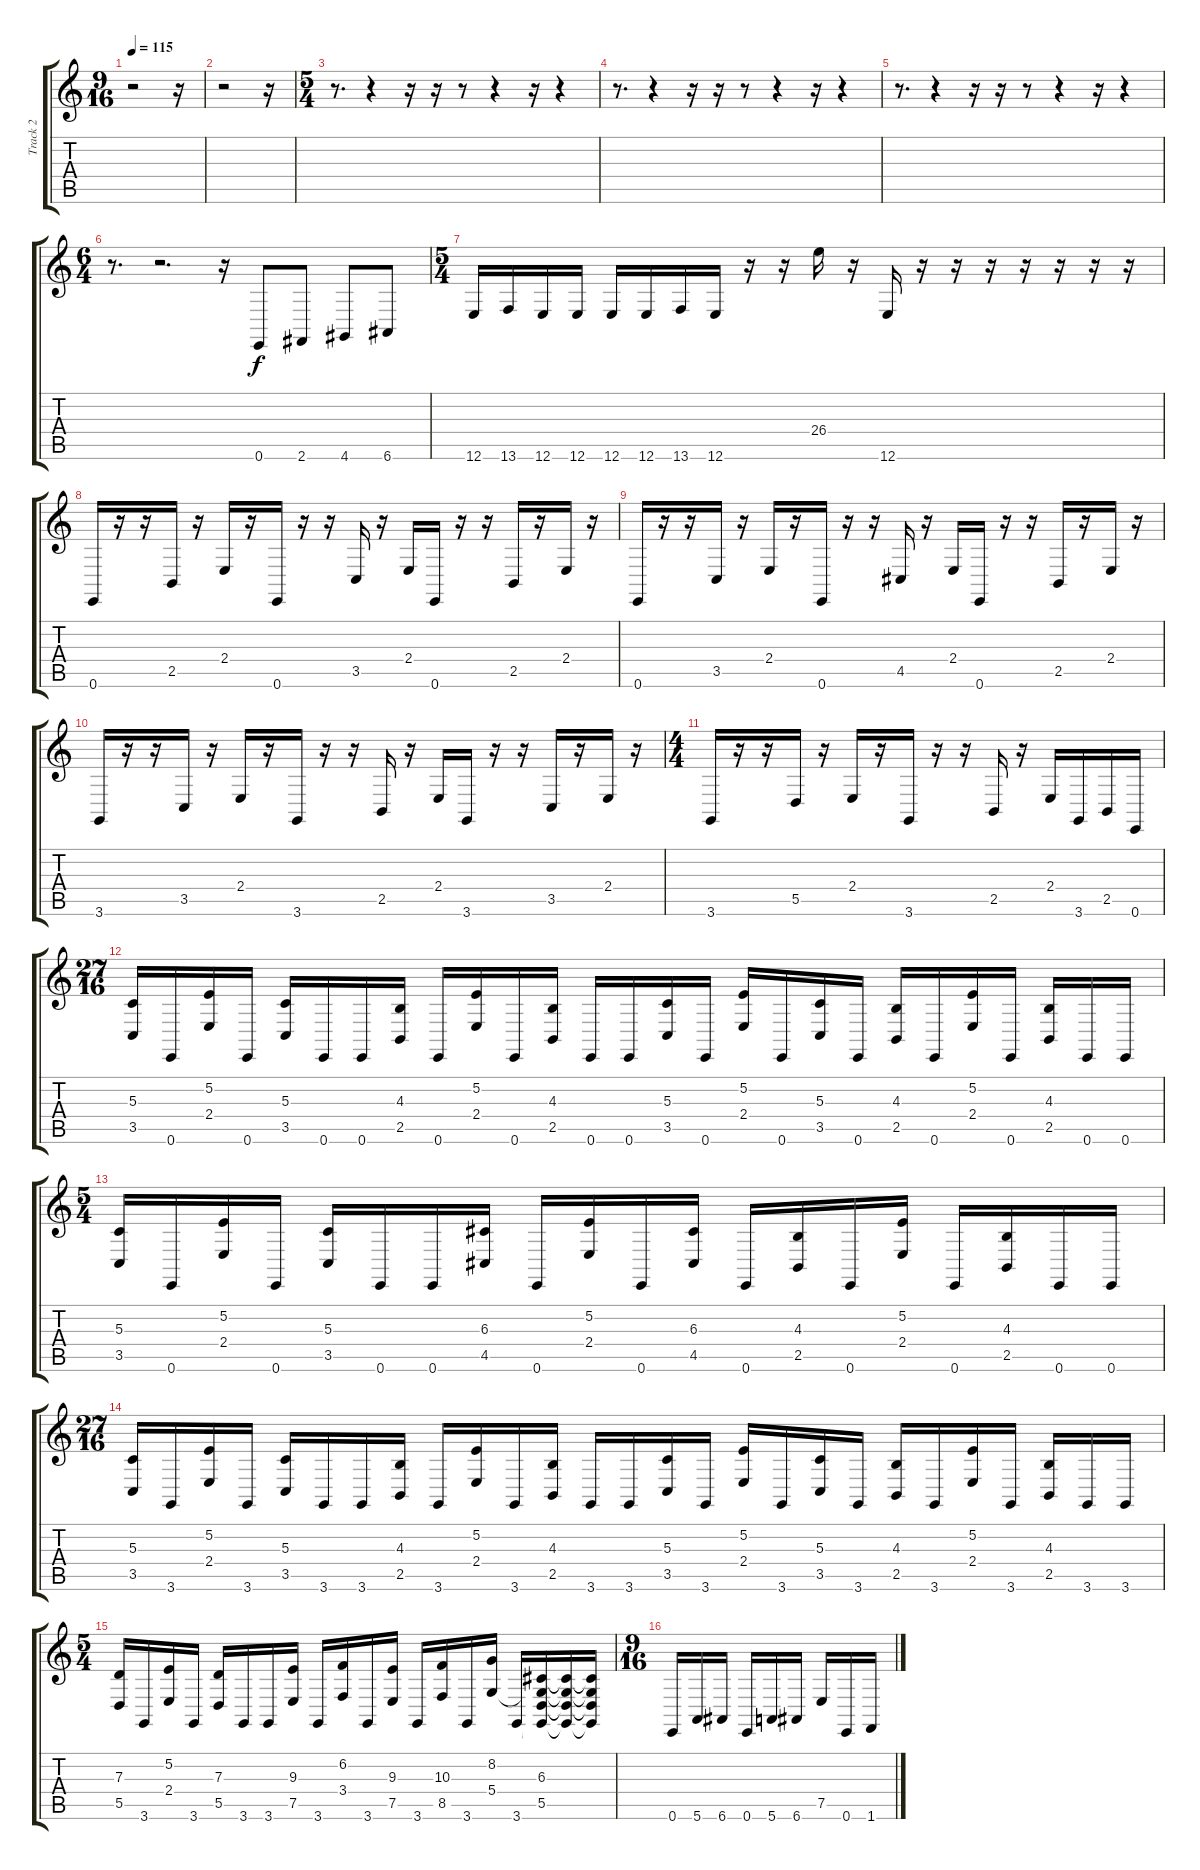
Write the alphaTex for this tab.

\track ("Track 2" "Track 2") {instrument marimba}
\staff {score tabs}
\tuning (E4 B3 G3 D3 A2 E2) {hide}
\ts (9 16)
\tempo 115
\clef g2
\ks c
r.2{dy f} r.16 |
r.2 r.16 |
\ts (5 4)
r.8{d} r.4 r.16 r.16 r.8 r.4 r.16 r.4 |
r.8{d} r.4 r.16 r.16 r.8 r.4 r.16 r.4 |
r.8{d} r.4 r.16 r.16 r.8 r.4 r.16 r.4 |
\ts (6 4)
r.8{d} r.2{d} r.16 0.6.8 2.6.8 4.6.8 6.6.8 |
\ts (5 4)
12.6.16 13.6.16 12.6.16 12.6.16 12.6.16 12.6.16 13.6.16 12.6.16 r.16 r.16 26.4.16 r.16 12.6.16 r.16 r.16 r.16 r.16 r.16 r.16 r.16 |
0.6.16 r.16 r.16 2.5.16 r.16 2.4.16 r.16 0.6.16 r.16 r.16 3.5.16 r.16 2.4.16 0.6.16 r.16 r.16 2.5.16 r.16 2.4.16 r.16 |
0.6.16 r.16 r.16 3.5.16 r.16 2.4.16 r.16 0.6.16 r.16 r.16 4.5.16 r.16 2.4.16 0.6.16 r.16 r.16 2.5.16 r.16 2.4.16 r.16 |
3.6.16 r.16 r.16 3.5.16 r.16 2.4.16 r.16 3.6.16 r.16 r.16 2.5.16 r.16 2.4.16 3.6.16 r.16 r.16 3.5.16 r.16 2.4.16 r.16 |
\ts (4 4)
3.6.16 r.16 r.16 5.5.16 r.16 2.4.16 r.16 3.6.16 r.16 r.16 2.5.16 r.16 2.4.16 3.6.16 2.5.16 0.6.16 |
\ts (27 16)
(5.3 3.5).16 0.6.16 (5.2 2.4).16 0.6.16 (5.3 3.5).16 0.6.16 0.6.16 (4.3 2.5).16 0.6.16 (5.2 2.4).16 0.6.16 (4.3 2.5).16 0.6.16 0.6.16 (5.3 3.5).16 0.6.16 (5.2 2.4).16 0.6.16 (5.3 3.5).16 0.6.16 (4.3 2.5).16 0.6.16 (5.2 2.4).16 0.6.16 (4.3 2.5).16 0.6.16 0.6.16 |
\ts (5 4)
(5.3 3.5).16 0.6.16 (5.2 2.4).16 0.6.16 (5.3 3.5).16 0.6.16 0.6.16 (6.3 4.5).16 0.6.16 (5.2 2.4).16 0.6.16 (6.3 4.5).16 0.6.16 (4.3 2.5).16 0.6.16 (5.2 2.4).16 0.6.16 (4.3 2.5).16 0.6.16 0.6.16 |
\ts (27 16)
(5.3 3.5).16 3.6.16 (5.2 2.4).16 3.6.16 (5.3 3.5).16 3.6.16 3.6.16 (4.3 2.5).16 3.6.16 (5.2 2.4).16 3.6.16 (4.3 2.5).16 3.6.16 3.6.16 (5.3 3.5).16 3.6.16 (5.2 2.4).16 3.6.16 (5.3 3.5).16 3.6.16 (4.3 2.5).16 3.6.16 (5.2 2.4).16 3.6.16 (4.3 2.5).16 3.6.16 3.6.16 |
\ts (5 4)
(7.3 5.5).16 3.6.16 (5.2 2.4).16 3.6.16 (7.3 5.5).16 3.6.16 3.6.16 (9.3 7.5).16 3.6.16 (6.2 3.4).16 3.6.16 (9.3 7.5).16 3.6.16 (10.3 8.5).16 3.6.16 (8.2 5.4).16 3.6.16 (6.3 5.4{t} 5.5 3.6{t}).16 (6.3{t} 5.4{t} 5.5{t} 3.6{t}).16 (6.3{t} 5.4{t} 5.5{t} 3.6{t}).16 |
\ts (9 16)
0.6.16 5.6.16 6.6.16 0.6.16 5.6.16 6.6.16 7.5.16 0.6.16 1.6.16
